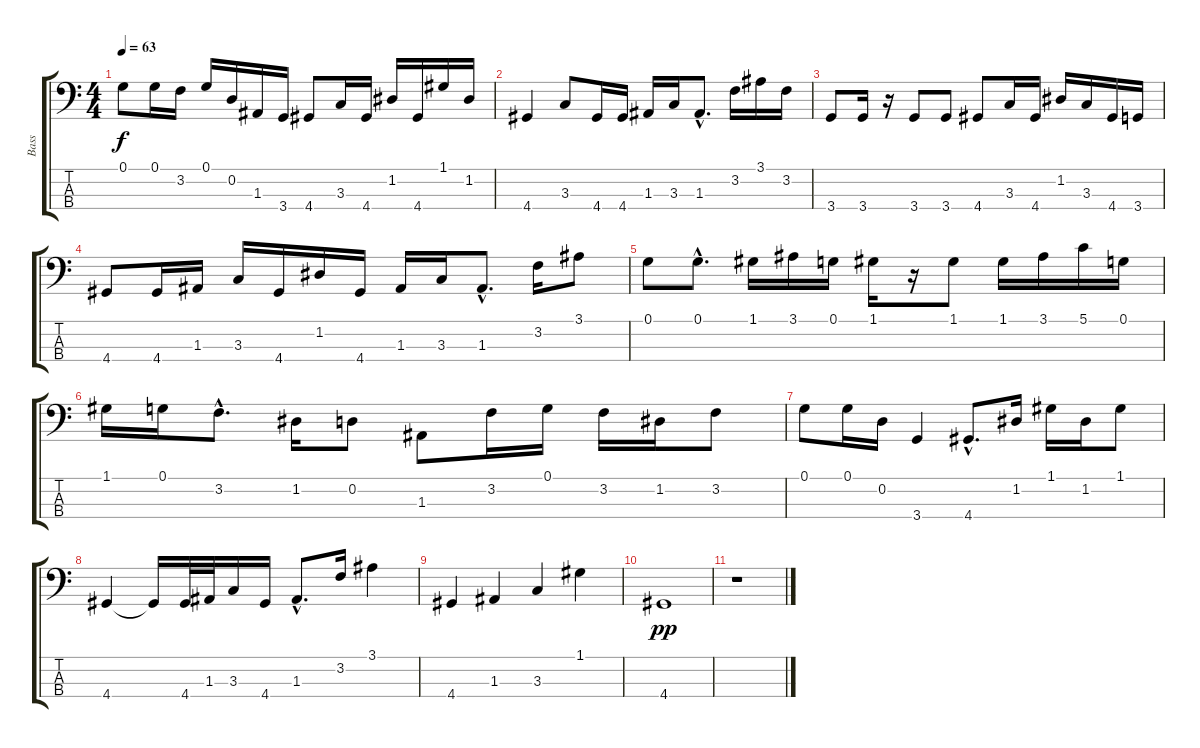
\track ("Bass" "Bass") {instrument electricbassfinger}
\staff {score tabs}
\tuning (G2 D2 A1 E1) {hide}
\ts (4 4)
\tempo 63
\clef f4
\ks c
0.1.8{dy f} 0.1.16 3.2.16 0.1.16 0.2.16 1.3.16 3.4.16 4.4.8 3.3.16 4.4.16 1.2.16 4.4.16 1.1.16 1.2.16 |
4.4.4 3.3.8 4.4.16 4.4.16 1.3.16 3.3.16 1.3{hac}.8{d} 3.2.16 3.1.16 3.2.16 |
3.4.8 3.4.16 r.16 3.4.8 3.4.8 4.4.8 3.3.16 4.4.16 1.2.16 3.3.16 4.4.16 3.4.16 |
4.4.8 4.4.16 1.3.16 3.3.16 4.4.16 1.2.16 4.4.16 1.3.16 3.3.16 1.3{hac}.8{d} 3.2.16 3.1.8 |
0.1.8 0.1{hac}.8{d} 1.1.16 3.1.16 0.1.16 1.1.16 r.16 1.1.8 1.1.16 3.1.16 5.1.16 0.1.16 |
1.1.16 0.1.16 3.2{hac}.8{d} 1.2.16 0.2.8 1.3.8 3.2.16 0.1.16 3.2.16 1.2.16 3.2.8 |
0.1.8 0.1.16 0.2.16 3.4.4 4.4{hac}.8{d} 1.2.16 1.1.16 1.2.16 1.1.8 |
4.4.4 4.4{t}.16 4.4.32 1.3.32 3.3.16 4.4.16 1.3{hac}.8{d} 3.2.16 3.1.4 |
4.4.4 1.3.4 3.3.4 1.1.4 |
4.4.1{dy pp} |
r.1
